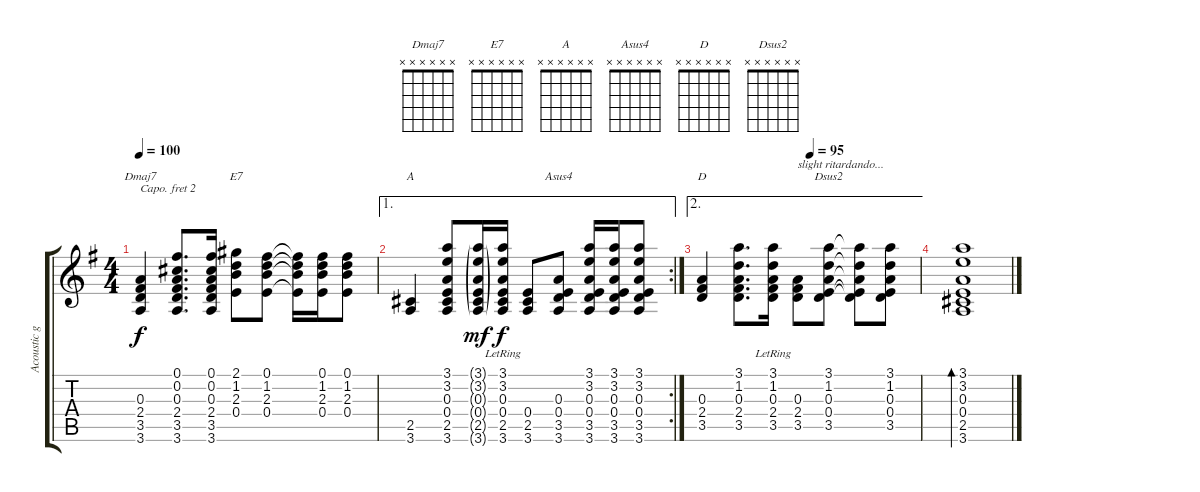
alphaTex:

\track ("Acoustic guitar" "Acoustic g") {instrument acousticguitarsteel}
\staff {score tabs}
\capo 2
\tuning (E4 B3 G3 D3 A2 E2) {hide}
\chord ("Dmaj7" x x x x x x)
\chord ("E7" x x x x x x)
\chord ("A" x x x x x x)
\chord ("Asus4" x x x x x x)
\chord ("D" x x x x x x)
\chord ("Dsus2" x x x x x x)
\ts (4 4)
\tempo 100
\clef g2
\ks g
(0.3 2.4 3.5 3.6).4{ch "Dmaj7" dy f} (0.1 0.2 0.3 2.4 3.5 3.6).8{d} (0.1 0.2 0.3 2.4 3.5 3.6).16 (2.1 1.2 2.3 0.4).8{ch "E7"} (0.1 1.2 2.3 0.4).8 (0.1{t} 1.2{t} 2.3{t} 0.4{t}).16 (0.1 1.2 2.3 0.4).16 (0.1 1.2 2.3 0.4).8 |
\ae 1
\rc 2
(2.5 3.6).4{ch "A"} (3.1 3.2 0.3 0.4 2.5 3.6).8 (3.1{g} 3.2{g} 0.3{g} 0.4{g} 2.5{g} 3.6{g}).16{dy mf} (3.1{lr} 3.2{lr} 0.3{lr} 0.4 2.5 3.6).16{dy f} (0.4 2.5 3.6).8 (0.3 0.4 3.5 3.6).8{ch "Asus4"} (3.1 3.2 0.3 0.4 3.5 3.6).16 (3.1 3.2 0.3 0.4 3.5 3.6).16 (3.1 3.2 0.3 0.4 3.5 3.6).8 |
\ae 2
\tempo (95 0.5)
(0.3 2.4 3.5).4{ch "D"} (3.1 1.2 0.3 2.4 3.5).8{d} (3.1{lr} 1.2{lr} 0.3 2.4 3.5).16 (0.3 2.4 3.5).8{txt "slight ritardando..."} (3.1 1.2 0.3 0.4 3.5).8{ch "Dsus2"} (3.1{t} 1.2{t} 0.3{t} 0.4{t} 3.5{t}).8 (3.1 1.2 0.3 0.4 3.5).8 |
(3.1 3.2 0.3 0.4 2.5 3.6).1{bd 60}
